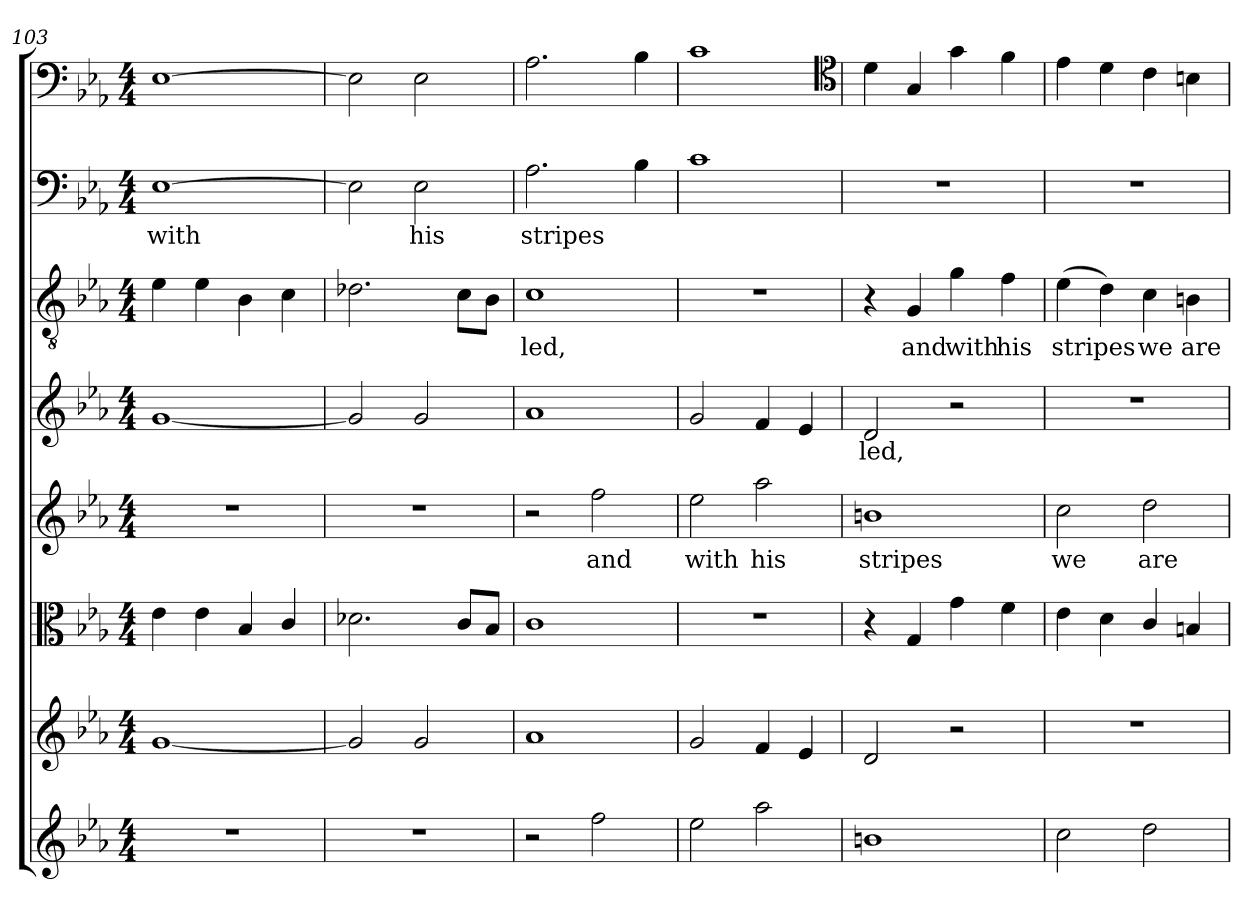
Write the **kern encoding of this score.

**kern	**kern	**kern	**kern	**text	**kern	**text	**kern	**text	**kern	**text	**kern
*part8	*part7	*part6	*part5	*part5	*part4	*part4	*part3	*part3	*part2	*part2	*part1
*staff8	*staff7	*staff6	*staff5	*staff5	*staff4	*staff4	*staff3	*staff3	*staff2	*staff2	*staff1
*clefG2	*clefG2	*clefC3	*clefG2	*	*clefG2	*	*clefGv2	*	*clefF4	*	*clefF4
*k[b-e-a-]	*k[b-e-a-]	*k[b-e-a-]	*k[b-e-a-]	*	*k[b-e-a-]	*	*k[b-e-a-]	*	*k[b-e-a-]	*	*k[b-e-a-]
*c:	*c:	*c:	*c:	*	*c:	*	*c:	*	*c:	*	*c:
*M4/4	*M4/4	*M4/4	*M4/4	*	*M4/4	*	*M4/4	*	*M4/4	*	*M4/4
=103	=103	=103	=103	=103	=103	=103	=103	=103	=103	=103	=103
1r	[1g/	4e-\	1r	.	[1g/	.	4e-\	.	[1E-\	with	[1E-\
.	.	4e-\	.	.	.	.	4e-\	.	.	.	.
.	.	4B-/	.	.	.	.	4B-\	.	.	.	.
.	.	4c/	.	.	.	.	4c\	.	.	.	.
=104	=104	=104	=104	=104	=104	=104	=104	=104	=104	=104	=104
1r	2g/]	2.d-X\	1r	.	2g/]	.	2.d-X\	.	2E-\]	.	2E-\]
.	2g/	.	.	.	2g/	.	.	.	2E-\	his	2E-\
.	.	8c/L	.	.	.	.	8c\L	.	.	.	.
.	.	8B-/J	.	.	.	.	8B-\J	.	.	.	.
=105	=105	=105	=105	=105	=105	=105	=105	=105	=105	=105	=105
2r	1a-/	1c/	2r	.	1a-/	.	1c\	-led,	2.A-\	stripes	2.A-\
2ff\	.	.	2ff\	and	.	.	.	.	.	.	.
.	.	.	.	.	.	.	.	.	4B-\	.	4B-\
=106	=106	=106	=106	=106	=106	=106	=106	=106	=106	=106	=106
2ee-\	2g/	1r	2ee-\	with	2g/	.	1r	.	1c\	.	1c\
2aa-\	4f/	.	2aa-\	his	4f/	.	.	.	.	.	.
.	4e-/	.	.	.	4e-/	.	.	.	.	.	.
*	*	*	*	*	*	*	*	*	*	*	*clefC4
=107	=107	=107	=107	=107	=107	=107	=107	=107	=107	=107	=107
1bn/	2d/	4r	1bn/	stripes	2d/	-led,	4r	.	1r	.	4d\
.	.	4G/	.	.	.	.	4G/	and	.	.	4G/
.	2r	4g\	.	.	2r	.	4g\	with	.	.	4g\
.	.	4f\	.	.	.	.	4f\	his	.	.	4f\
=108	=108	=108	=108	=108	=108	=108	=108	=108	=108	=108	=108
2cc\	1r	4e-\	2cc\	we	1r	.	(4e-\	stripes	1r	.	4e-\
.	.	4d\	.	.	.	.	4d\)	.	.	.	4d\
2dd\	.	4c/	2dd\	are	.	.	4c\	we	.	.	4c\
.	.	4Bn/	.	.	.	.	4Bn\	are	.	.	4Bn\
=	=	=	=	=	=	=	=	=	=	=	=
*-	*-	*-	*-	*-	*-	*-	*-	*-	*-	*-	*-
